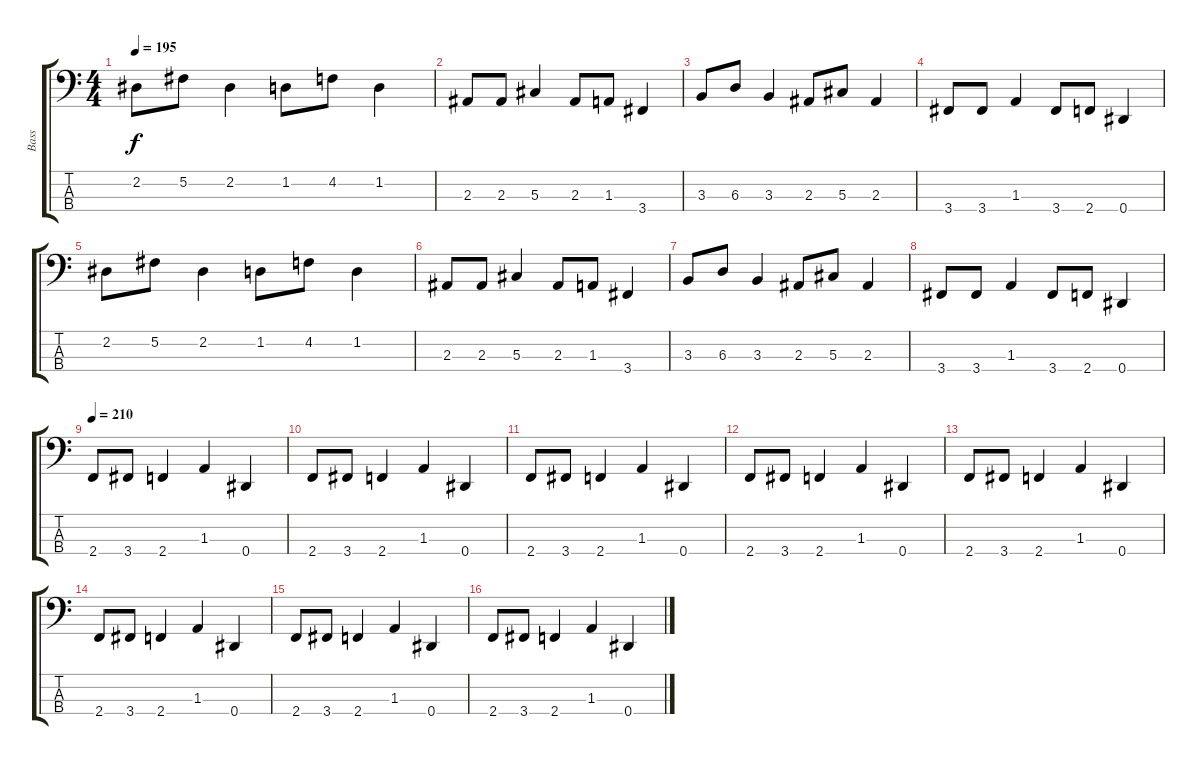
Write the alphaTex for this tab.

\track ("Bass" "Bass") {instrument slapbass2}
\staff {score tabs}
\tuning (Gb2 Db2 Ab1 Eb1) {hide}
\ts (4 4)
\tempo 195
\clef f4
\ks c
2.2.8{dy f} 5.2.8 2.2.4 1.2.8 4.2.8 1.2.4 |
2.3.8 2.3.8 5.3.4 2.3.8 1.3.8 3.4.4 |
3.3.8 6.3.8 3.3.4 2.3.8 5.3.8 2.3.4 |
3.4.8 3.4.8 1.3.4 3.4.8 2.4.8 0.4.4 |
2.2.8 5.2.8 2.2.4 1.2.8 4.2.8 1.2.4 |
2.3.8 2.3.8 5.3.4 2.3.8 1.3.8 3.4.4 |
3.3.8 6.3.8 3.3.4 2.3.8 5.3.8 2.3.4 |
3.4.8 3.4.8 1.3.4 3.4.8 2.4.8 0.4.4 |
\tempo 210
2.4.8 3.4.8 2.4.4 1.3.4 0.4.4 |
2.4.8 3.4.8 2.4.4 1.3.4 0.4.4 |
2.4.8 3.4.8 2.4.4 1.3.4 0.4.4 |
2.4.8 3.4.8 2.4.4 1.3.4 0.4.4 |
2.4.8 3.4.8 2.4.4 1.3.4 0.4.4 |
2.4.8 3.4.8 2.4.4 1.3.4 0.4.4 |
2.4.8 3.4.8 2.4.4 1.3.4 0.4.4 |
2.4.8 3.4.8 2.4.4 1.3.4 0.4.4
